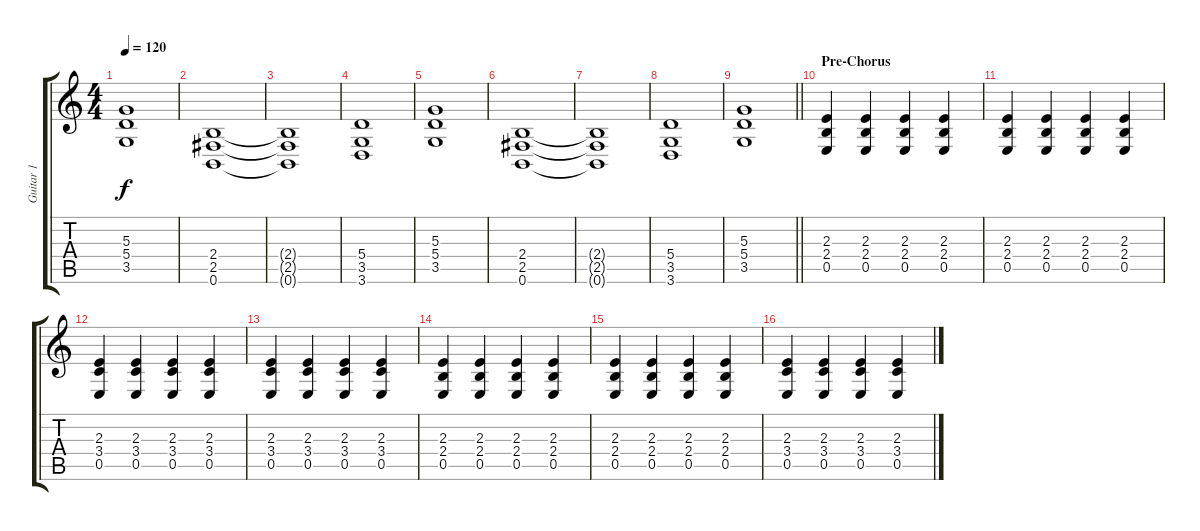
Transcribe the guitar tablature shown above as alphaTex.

\track ("Guitar 1" "Guitar 1") {instrument distortionguitar}
\staff {score tabs}
\tuning (B3 Gb3 D3 A2 E2 B1) {hide}
\ts (4 4)
\tempo 120
\clef g2
\ks c
(5.3 5.4 3.5).1{dy f} |
(2.4 2.5 0.6).1 |
(2.4{t} 2.5{t} 0.6{t}).1 |
(5.4 3.5 3.6).1 |
(5.3 5.4 3.5).1 |
(2.4 2.5 0.6).1 |
(2.4{t} 2.5{t} 0.6{t}).1 |
(5.4 3.5 3.6).1 |
\barLineRight lightlight
(5.3 5.4 3.5).1 |
\section ("" "Pre-Chorus")
(2.3 2.4 0.5).4 (2.3 2.4 0.5).4 (2.3 2.4 0.5).4 (2.3 2.4 0.5).4 |
(2.3 2.4 0.5).4 (2.3 2.4 0.5).4 (2.3 2.4 0.5).4 (2.3 2.4 0.5).4 |
(2.3 3.4 0.5).4 (2.3 3.4 0.5).4 (2.3 3.4 0.5).4 (2.3 3.4 0.5).4 |
(2.3 3.4 0.5).4 (2.3 3.4 0.5).4 (2.3 3.4 0.5).4 (2.3 3.4 0.5).4 |
(2.3 2.4 0.5).4 (2.3 2.4 0.5).4 (2.3 2.4 0.5).4 (2.3 2.4 0.5).4 |
(2.3 2.4 0.5).4 (2.3 2.4 0.5).4 (2.3 2.4 0.5).4 (2.3 2.4 0.5).4 |
(2.3 3.4 0.5).4 (2.3 3.4 0.5).4 (2.3 3.4 0.5).4 (2.3 3.4 0.5).4
